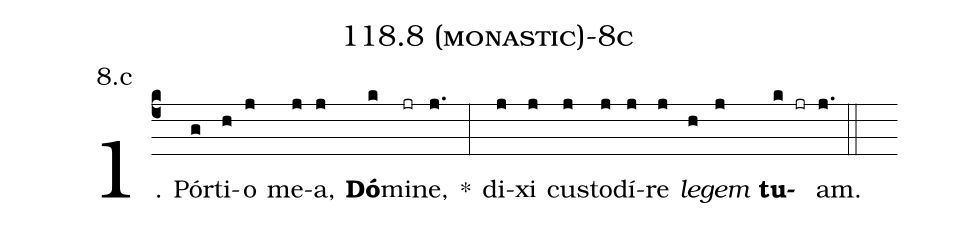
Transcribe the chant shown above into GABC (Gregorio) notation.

name: 118.8 (monastic)-8c;
annotation: 8.c;
%%
(c4)1. Pór(g)ti(h)o(j) me(j)a,(j) <b>Dó</b>(k)mi(jr)ne,(j.) *(:) di(j)xi(j) cus(j)to(j)dí(j)re(j) <i>le</i>(h)<i>gem</i>(j) <b>tu</b>(k jr)am.(j.) (::)
